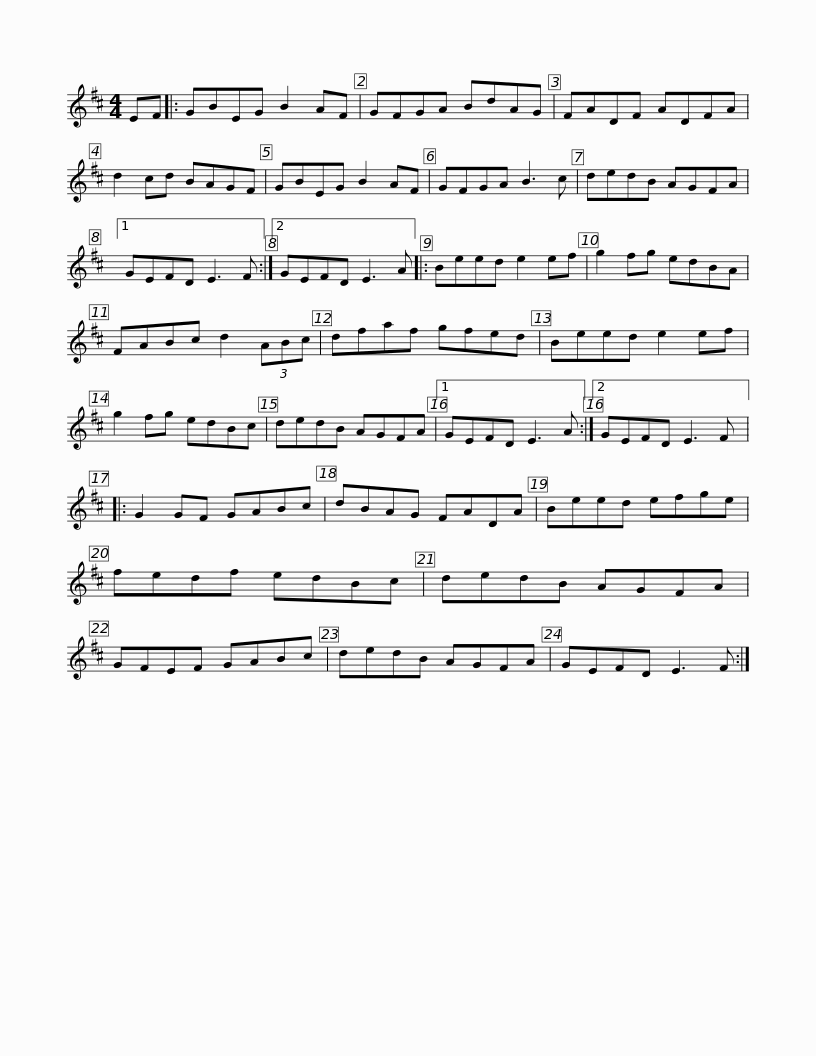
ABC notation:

X:1
L:1/8
M:4/4
I:linebreak $
K:D
V:1 treble
V:1
 EF |: GBEG B2 AF | GFGA BdAG | FADF ADFA | d2 cd BAGF | %5
 GBEG B2 AF |$ GFGA B3 c | dedB AGFA |1 GEFD E3 F :|2 GEFD E3 A |: %10
 Beed e2 ef | g2 fg edBA |$ FABc d2 (3ABc | dfaf gfed | Beed e2 ef | %15
 g2 fg edBc | dedB AGFA |1 GEFD E3 A :|2$ GEFD E3 F |: G2 GF GABc | %20
 dBAG FADA | Beed efge | fedf edBc |$ dedB AGFA | GFEF GABc | %25
 dedB AGFA | GEFD E3 F :| %27
